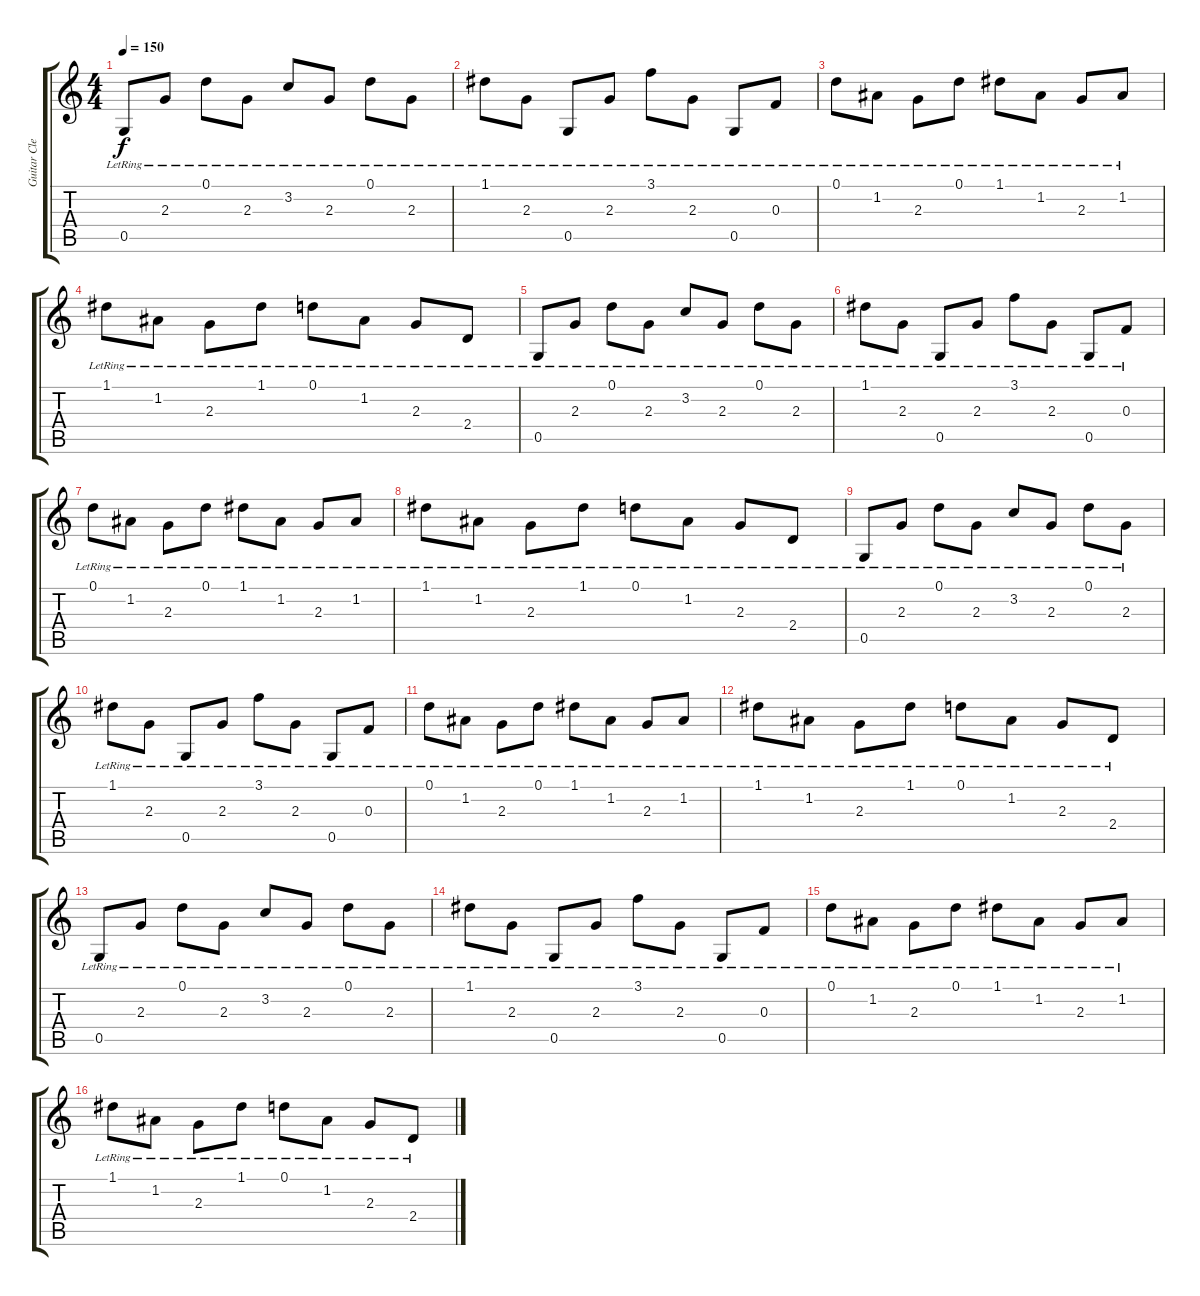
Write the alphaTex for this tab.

\track ("Guitar Clean 1 " "Guitar Cle") {instrument acousticguitarnylon}
\staff {score tabs}
\tuning (D4 A3 F3 C3 G2 C2) {hide}
\ts (4 4)
\tempo 150
\clef g2
\ks c
0.5{lr}.8{dy f instrument acousticguitarnylon} 2.3{lr}.8 0.1{lr}.8 2.3{lr}.8 3.2{lr}.8 2.3{lr}.8 0.1{lr}.8 2.3{lr}.8 |
1.1{lr}.8 2.3{lr}.8 0.5{lr}.8 2.3{lr}.8 3.1{lr}.8 2.3{lr}.8 0.5{lr}.8 0.3{lr}.8 |
0.1{lr}.8 1.2{lr}.8 2.3{lr}.8 0.1{lr}.8 1.1{lr}.8 1.2{lr}.8 2.3{lr}.8 1.2{lr}.8 |
1.1{lr}.8 1.2{lr}.8 2.3{lr}.8 1.1{lr}.8 0.1{lr}.8 1.2{lr}.8 2.3{lr}.8 2.4{lr}.8 |
0.5{lr}.8 2.3{lr}.8 0.1{lr}.8 2.3{lr}.8 3.2{lr}.8 2.3{lr}.8 0.1{lr}.8 2.3{lr}.8 |
1.1{lr}.8 2.3{lr}.8 0.5{lr}.8 2.3{lr}.8 3.1{lr}.8 2.3{lr}.8 0.5{lr}.8 0.3{lr}.8 |
0.1{lr}.8 1.2{lr}.8 2.3{lr}.8 0.1{lr}.8 1.1{lr}.8 1.2{lr}.8 2.3{lr}.8 1.2{lr}.8 |
1.1{lr}.8 1.2{lr}.8 2.3{lr}.8 1.1{lr}.8 0.1{lr}.8 1.2{lr}.8 2.3{lr}.8 2.4{lr}.8 |
0.5{lr}.8 2.3{lr}.8 0.1{lr}.8 2.3{lr}.8 3.2{lr}.8 2.3{lr}.8 0.1{lr}.8 2.3{lr}.8 |
1.1{lr}.8 2.3{lr}.8 0.5{lr}.8 2.3{lr}.8 3.1{lr}.8 2.3{lr}.8 0.5{lr}.8 0.3{lr}.8 |
0.1{lr}.8 1.2{lr}.8 2.3{lr}.8 0.1{lr}.8 1.1{lr}.8 1.2{lr}.8 2.3{lr}.8 1.2{lr}.8 |
1.1{lr}.8 1.2{lr}.8 2.3{lr}.8 1.1{lr}.8 0.1{lr}.8 1.2{lr}.8 2.3{lr}.8 2.4{lr}.8 |
0.5{lr}.8 2.3{lr}.8 0.1{lr}.8 2.3{lr}.8 3.2{lr}.8 2.3{lr}.8 0.1{lr}.8 2.3{lr}.8 |
1.1{lr}.8 2.3{lr}.8 0.5{lr}.8 2.3{lr}.8 3.1{lr}.8 2.3{lr}.8 0.5{lr}.8 0.3{lr}.8 |
0.1{lr}.8 1.2{lr}.8 2.3{lr}.8 0.1{lr}.8 1.1{lr}.8 1.2{lr}.8 2.3{lr}.8 1.2{lr}.8 |
1.1{lr}.8 1.2{lr}.8 2.3{lr}.8 1.1{lr}.8 0.1{lr}.8 1.2{lr}.8 2.3{lr}.8 2.4{lr}.8
